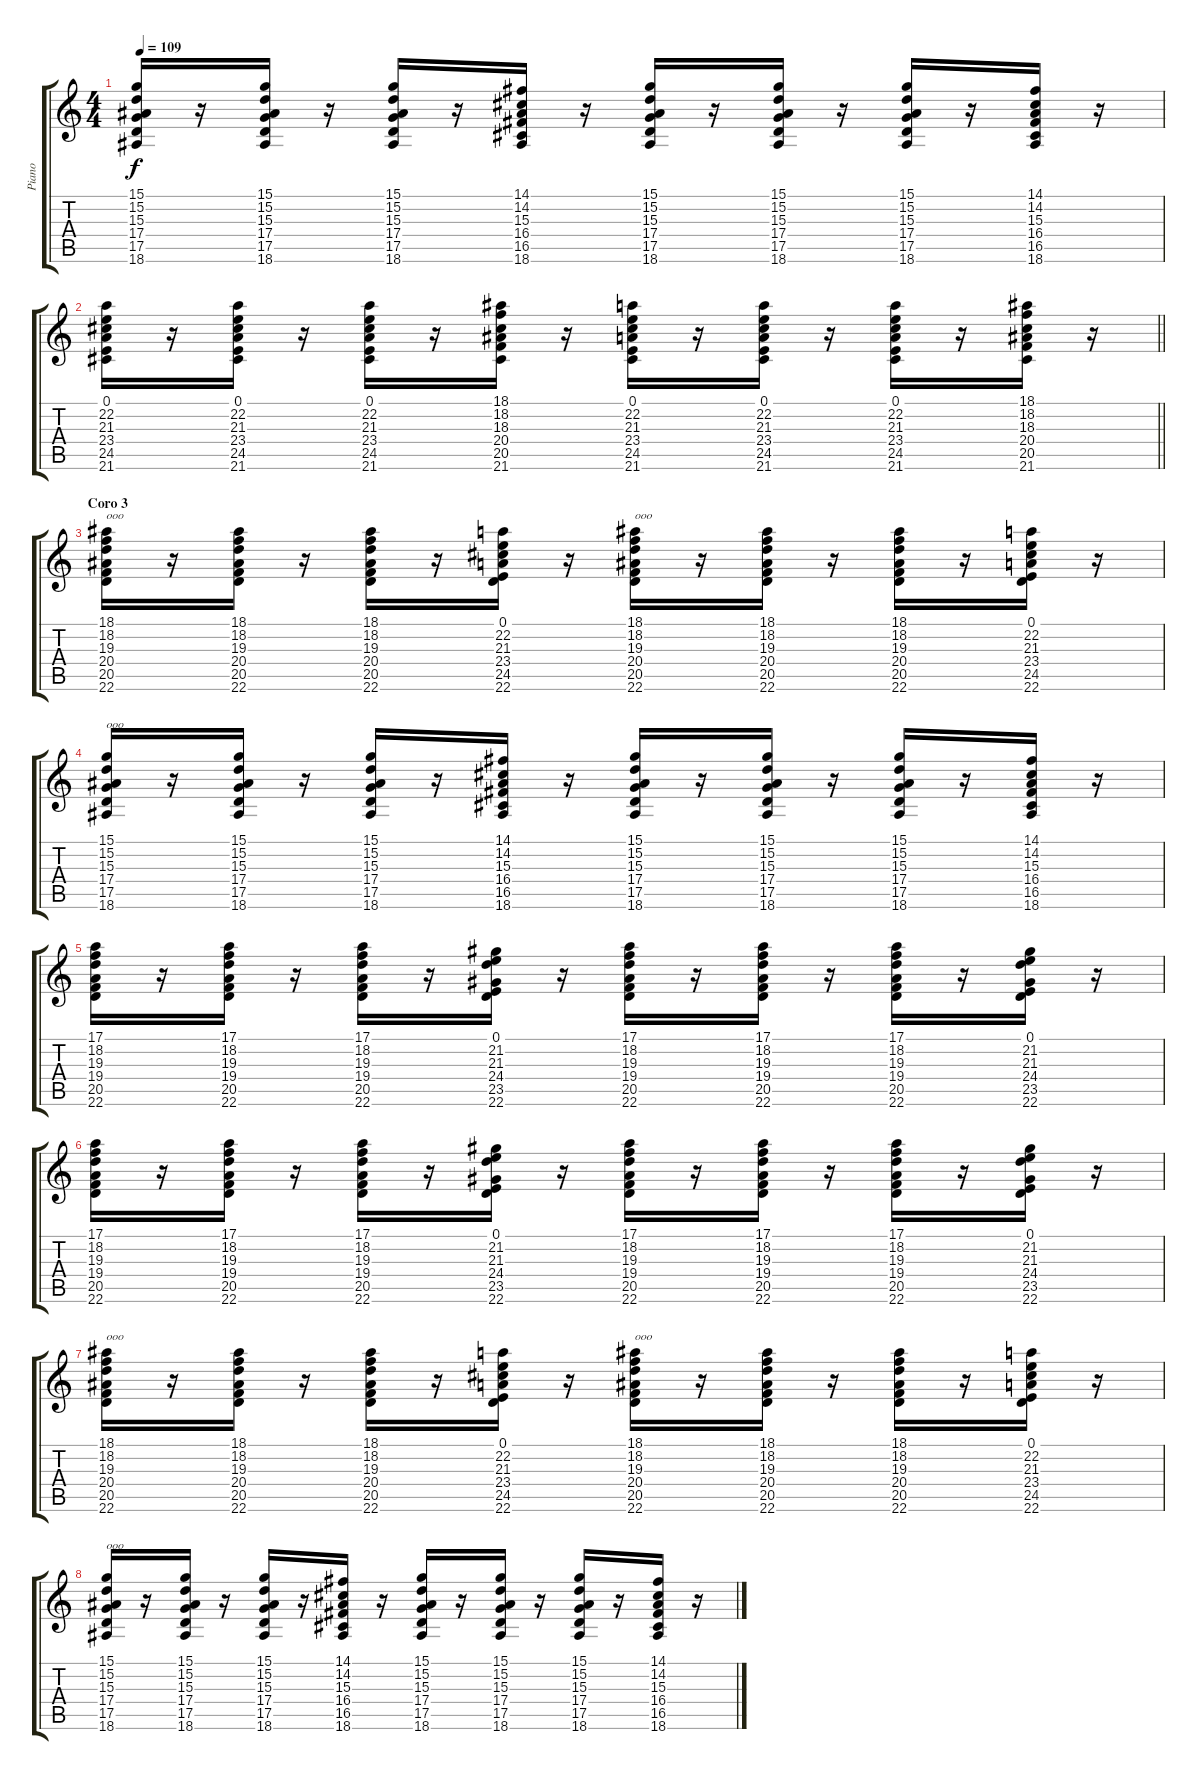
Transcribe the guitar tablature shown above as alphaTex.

\track ("Piano" "Piano") {instrument acousticgrandpiano}
\staff {score tabs}
\tuning (E4 B3 G3 D3 A2 E2) {hide}
\ts (4 4)
\tempo 109
\clef g2
\ks c
(15.1 15.2 15.3 17.4 17.5 18.6).16{dy f} r.16 (15.1 15.2 15.3 17.4 17.5 18.6).16 r.16 (15.1 15.2 15.3 17.4 17.5 18.6).16{balance 8} r.16 (14.1 14.2 15.3 16.4 16.5 18.6).16 r.16 (15.1 15.2 15.3 17.4 17.5 18.6).16 r.16 (15.1 15.2 15.3 17.4 17.5 18.6).16 r.16 (15.1 15.2 15.3 17.4 17.5 18.6).16{balance 8} r.16 (14.1 14.2 15.3 16.4 16.5 18.6).16 r.16 |
\barLineRight lightlight
(0.1 22.2 21.3 23.4 24.5 21.6).16{balance 8} r.16 (0.1 22.2 21.3 23.4 24.5 21.6).16 r.16 (0.1 22.2 21.3 23.4 24.5 21.6).16 r.16 (18.1 18.2 18.3 20.4 20.5 21.6).16 r.16 (0.1 22.2 21.3 23.4 24.5 21.6).16 r.16 (0.1 22.2 21.3 23.4 24.5 21.6).16 r.16 (0.1 22.2 21.3 23.4 24.5 21.6).16 r.16 (18.1 18.2 18.3 20.4 20.5 21.6).16 r.16 |
\section ("" "Coro 3")
(18.1 18.2 19.3 20.4 20.5 22.6).16{txt "ooo"} r.16 (18.1 18.2 19.3 20.4 20.5 22.6).16 r.16 (18.1 18.2 19.3 20.4 20.5 22.6).16 r.16 (0.1 22.2 21.3 23.4 24.5 22.6).16 r.16 (18.1 18.2 19.3 20.4 20.5 22.6).16{txt "ooo"} r.16 (18.1 18.2 19.3 20.4 20.5 22.6).16 r.16 (18.1 18.2 19.3 20.4 20.5 22.6).16 r.16 (0.1 22.2 21.3 23.4 24.5 22.6).16 r.16 |
(15.1 15.2 15.3 17.4 17.5 18.6).16{txt "ooo"} r.16 (15.1 15.2 15.3 17.4 17.5 18.6).16 r.16 (15.1 15.2 15.3 17.4 17.5 18.6).16{balance 8} r.16 (14.1 14.2 15.3 16.4 16.5 18.6).16 r.16 (15.1 15.2 15.3 17.4 17.5 18.6).16 r.16 (15.1 15.2 15.3 17.4 17.5 18.6).16 r.16 (15.1 15.2 15.3 17.4 17.5 18.6).16{balance 8} r.16 (14.1 14.2 15.3 16.4 16.5 18.6).16 r.16 |
(17.1 18.2 19.3 19.4 20.5 22.6).16{balance 8} r.16 (17.1 18.2 19.3 19.4 20.5 22.6).16{balance 8} r.16 (17.1 18.2 19.3 19.4 20.5 22.6).16{balance 8} r.16 (0.1 21.2 21.3 24.4 23.5 22.6).16{balance 8} r.16 (17.1 18.2 19.3 19.4 20.5 22.6).16{balance 8} r.16 (17.1 18.2 19.3 19.4 20.5 22.6).16{balance 8} r.16 (17.1 18.2 19.3 19.4 20.5 22.6).16{balance 8} r.16 (0.1 21.2 21.3 24.4 23.5 22.6).16{balance 8} r.16 |
(17.1 18.2 19.3 19.4 20.5 22.6).16{balance 8} r.16 (17.1 18.2 19.3 19.4 20.5 22.6).16{balance 8} r.16 (17.1 18.2 19.3 19.4 20.5 22.6).16{balance 8} r.16 (0.1 21.2 21.3 24.4 23.5 22.6).16{balance 8} r.16 (17.1 18.2 19.3 19.4 20.5 22.6).16{balance 8} r.16 (17.1 18.2 19.3 19.4 20.5 22.6).16{balance 8} r.16 (17.1 18.2 19.3 19.4 20.5 22.6).16{balance 8} r.16 (0.1 21.2 21.3 24.4 23.5 22.6).16{balance 8} r.16 |
(18.1 18.2 19.3 20.4 20.5 22.6).16{txt "ooo" balance 8} r.16 (18.1 18.2 19.3 20.4 20.5 22.6).16 r.16 (18.1 18.2 19.3 20.4 20.5 22.6).16 r.16 (0.1 22.2 21.3 23.4 24.5 22.6).16 r.16 (18.1 18.2 19.3 20.4 20.5 22.6).16{txt "ooo"} r.16 (18.1 18.2 19.3 20.4 20.5 22.6).16 r.16 (18.1 18.2 19.3 20.4 20.5 22.6).16 r.16 (0.1 22.2 21.3 23.4 24.5 22.6).16 r.16 |
(15.1 15.2 15.3 17.4 17.5 18.6).16{txt "ooo"} r.16 (15.1 15.2 15.3 17.4 17.5 18.6).16 r.16 (15.1 15.2 15.3 17.4 17.5 18.6).16{balance 8} r.16 (14.1 14.2 15.3 16.4 16.5 18.6).16 r.16 (15.1 15.2 15.3 17.4 17.5 18.6).16 r.16 (15.1 15.2 15.3 17.4 17.5 18.6).16 r.16 (15.1 15.2 15.3 17.4 17.5 18.6).16{balance 8} r.16 (14.1 14.2 15.3 16.4 16.5 18.6).16 r.16
